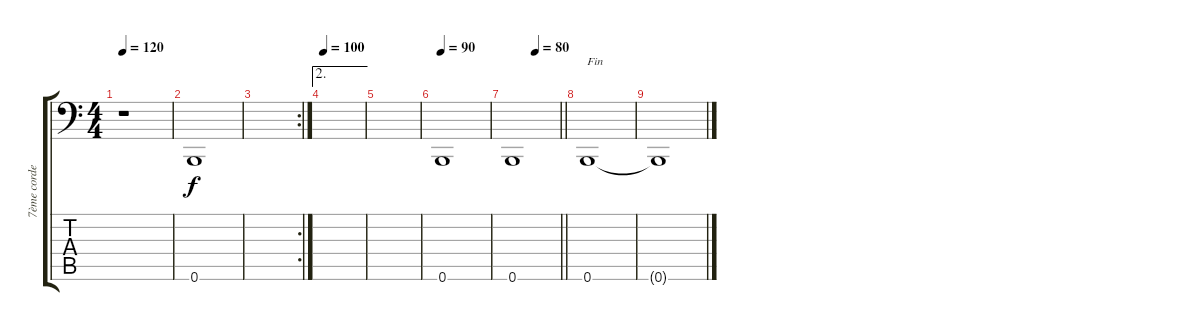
\track ("7ème corde basse " "7ème corde") {instrument acousticguitarnylon}
\staff {score tabs}
\tuning (C3 G2 D2 A1 E1 B0) {hide}
\ts (4 4)
\tempo 120
\clef f4
\ks c
r.1{dy f} |
0.6.1 |
\rc 2
|
\ae 2
\tempo 100
|
|
\tempo 90
0.6.1 |
\tempo (80 0.5)
\barLineRight lightlight
0.6.1 |
0.6.1{txt "Fin"} |
0.6{t}.1
